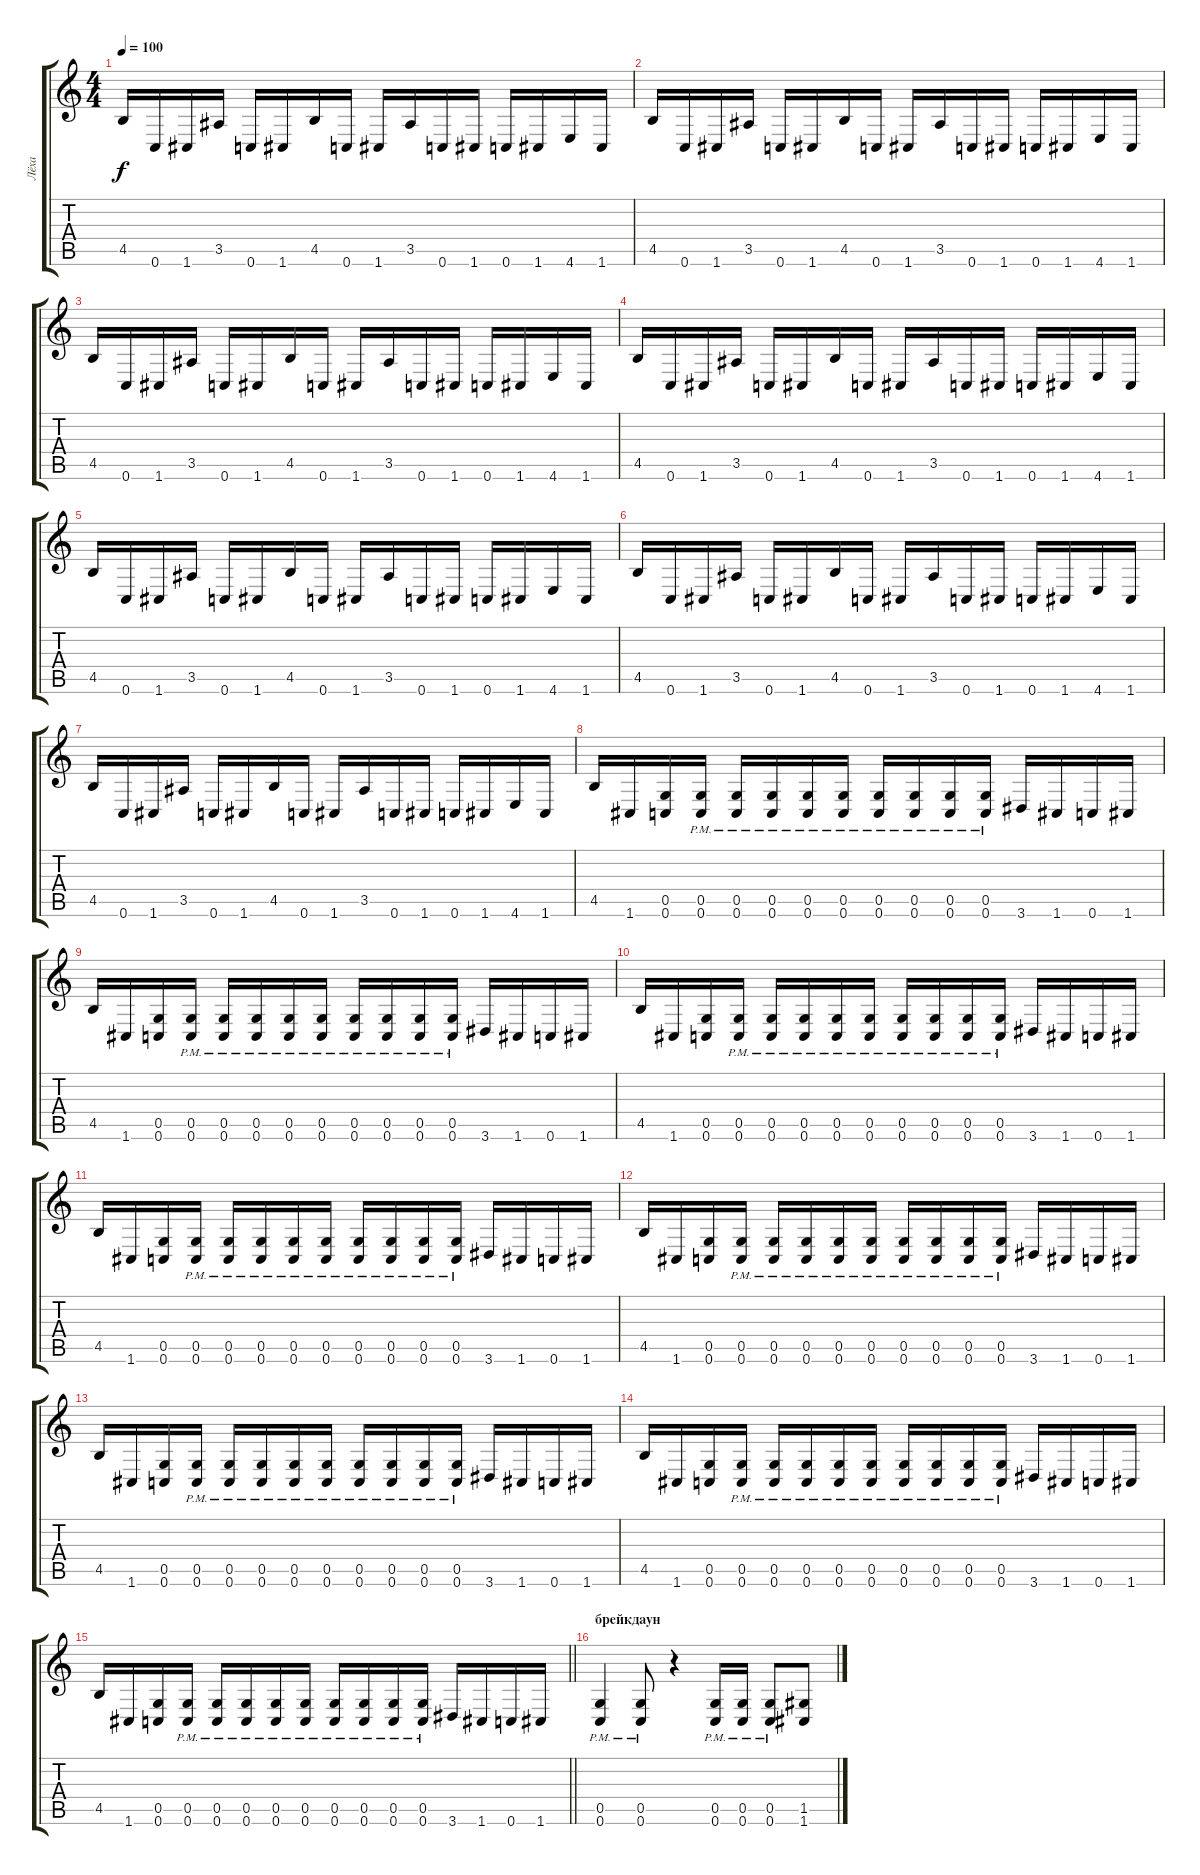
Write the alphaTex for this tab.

\track ("Лёха" "Лёха") {instrument distortionguitar}
\staff {score tabs}
\tuning (D4 A3 F3 C3 G2 C2) {hide}
\ts (4 4)
\tempo 100
\clef g2
\ks c
4.5.16{dy f} 0.6.16 1.6.16 3.5.16 0.6.16 1.6.16 4.5.16 0.6.16 1.6.16 3.5.16 0.6.16 1.6.16 0.6.16 1.6.16 4.6.16 1.6.16 |
4.5.16 0.6.16 1.6.16 3.5.16 0.6.16 1.6.16 4.5.16 0.6.16 1.6.16 3.5.16 0.6.16 1.6.16 0.6.16 1.6.16 4.6.16 1.6.16 |
4.5.16 0.6.16 1.6.16 3.5.16 0.6.16 1.6.16 4.5.16 0.6.16 1.6.16 3.5.16 0.6.16 1.6.16 0.6.16 1.6.16 4.6.16 1.6.16 |
4.5.16 0.6.16 1.6.16 3.5.16 0.6.16 1.6.16 4.5.16 0.6.16 1.6.16 3.5.16 0.6.16 1.6.16 0.6.16 1.6.16 4.6.16 1.6.16 |
4.5.16 0.6.16 1.6.16 3.5.16 0.6.16 1.6.16 4.5.16 0.6.16 1.6.16 3.5.16 0.6.16 1.6.16 0.6.16 1.6.16 4.6.16 1.6.16 |
4.5.16 0.6.16 1.6.16 3.5.16 0.6.16 1.6.16 4.5.16 0.6.16 1.6.16 3.5.16 0.6.16 1.6.16 0.6.16 1.6.16 4.6.16 1.6.16 |
4.5.16 0.6.16 1.6.16 3.5.16 0.6.16 1.6.16 4.5.16 0.6.16 1.6.16 3.5.16 0.6.16 1.6.16 0.6.16 1.6.16 4.6.16 1.6.16 |
4.5.16 1.6.16 (0.5 0.6).16 (0.5{pm} 0.6{pm}).16 (0.5{pm} 0.6{pm}).16 (0.5{pm} 0.6{pm}).16 (0.5{pm} 0.6{pm}).16 (0.5{pm} 0.6{pm}).16 (0.5{pm} 0.6{pm}).16 (0.5{pm} 0.6{pm}).16 (0.5{pm} 0.6{pm}).16 (0.5{pm} 0.6{pm}).16 3.6.16 1.6.16 0.6.16 1.6.16 |
4.5.16 1.6.16 (0.5 0.6).16 (0.5{pm} 0.6{pm}).16 (0.5{pm} 0.6{pm}).16 (0.5{pm} 0.6{pm}).16 (0.5{pm} 0.6{pm}).16 (0.5{pm} 0.6{pm}).16 (0.5{pm} 0.6{pm}).16 (0.5{pm} 0.6{pm}).16 (0.5{pm} 0.6{pm}).16 (0.5{pm} 0.6{pm}).16 3.6.16 1.6.16 0.6.16 1.6.16 |
4.5.16 1.6.16 (0.5 0.6).16 (0.5{pm} 0.6{pm}).16 (0.5{pm} 0.6{pm}).16 (0.5{pm} 0.6{pm}).16 (0.5{pm} 0.6{pm}).16 (0.5{pm} 0.6{pm}).16 (0.5{pm} 0.6{pm}).16 (0.5{pm} 0.6{pm}).16 (0.5{pm} 0.6{pm}).16 (0.5{pm} 0.6{pm}).16 3.6.16 1.6.16 0.6.16 1.6.16 |
4.5.16 1.6.16 (0.5 0.6).16 (0.5{pm} 0.6{pm}).16 (0.5{pm} 0.6{pm}).16 (0.5{pm} 0.6{pm}).16 (0.5{pm} 0.6{pm}).16 (0.5{pm} 0.6{pm}).16 (0.5{pm} 0.6{pm}).16 (0.5{pm} 0.6{pm}).16 (0.5{pm} 0.6{pm}).16 (0.5{pm} 0.6{pm}).16 3.6.16 1.6.16 0.6.16 1.6.16 |
4.5.16 1.6.16 (0.5 0.6).16 (0.5{pm} 0.6{pm}).16 (0.5{pm} 0.6{pm}).16 (0.5{pm} 0.6{pm}).16 (0.5{pm} 0.6{pm}).16 (0.5{pm} 0.6{pm}).16 (0.5{pm} 0.6{pm}).16 (0.5{pm} 0.6{pm}).16 (0.5{pm} 0.6{pm}).16 (0.5{pm} 0.6{pm}).16 3.6.16 1.6.16 0.6.16 1.6.16 |
4.5.16 1.6.16 (0.5 0.6).16 (0.5{pm} 0.6{pm}).16 (0.5{pm} 0.6{pm}).16 (0.5{pm} 0.6{pm}).16 (0.5{pm} 0.6{pm}).16 (0.5{pm} 0.6{pm}).16 (0.5{pm} 0.6{pm}).16 (0.5{pm} 0.6{pm}).16 (0.5{pm} 0.6{pm}).16 (0.5{pm} 0.6{pm}).16 3.6.16 1.6.16 0.6.16 1.6.16 |
4.5.16 1.6.16 (0.5 0.6).16 (0.5{pm} 0.6{pm}).16 (0.5{pm} 0.6{pm}).16 (0.5{pm} 0.6{pm}).16 (0.5{pm} 0.6{pm}).16 (0.5{pm} 0.6{pm}).16 (0.5{pm} 0.6{pm}).16 (0.5{pm} 0.6{pm}).16 (0.5{pm} 0.6{pm}).16 (0.5{pm} 0.6{pm}).16 3.6.16 1.6.16 0.6.16 1.6.16 |
\barLineRight lightlight
4.5.16 1.6.16 (0.5 0.6).16 (0.5{pm} 0.6{pm}).16 (0.5{pm} 0.6{pm}).16 (0.5{pm} 0.6{pm}).16 (0.5{pm} 0.6{pm}).16 (0.5{pm} 0.6{pm}).16 (0.5{pm} 0.6{pm}).16 (0.5{pm} 0.6{pm}).16 (0.5{pm} 0.6{pm}).16 (0.5{pm} 0.6{pm}).16 3.6.16 1.6.16 0.6.16 1.6.16 |
\section ("" "брейкдаун")
(0.5{pm} 0.6{pm}).4 (0.5{pm} 0.6{pm}).8 r.4 (0.5{pm} 0.6{pm}).16 (0.5{pm} 0.6{pm}).16 (0.5{pm} 0.6{pm}).8 (1.5 1.6).8
